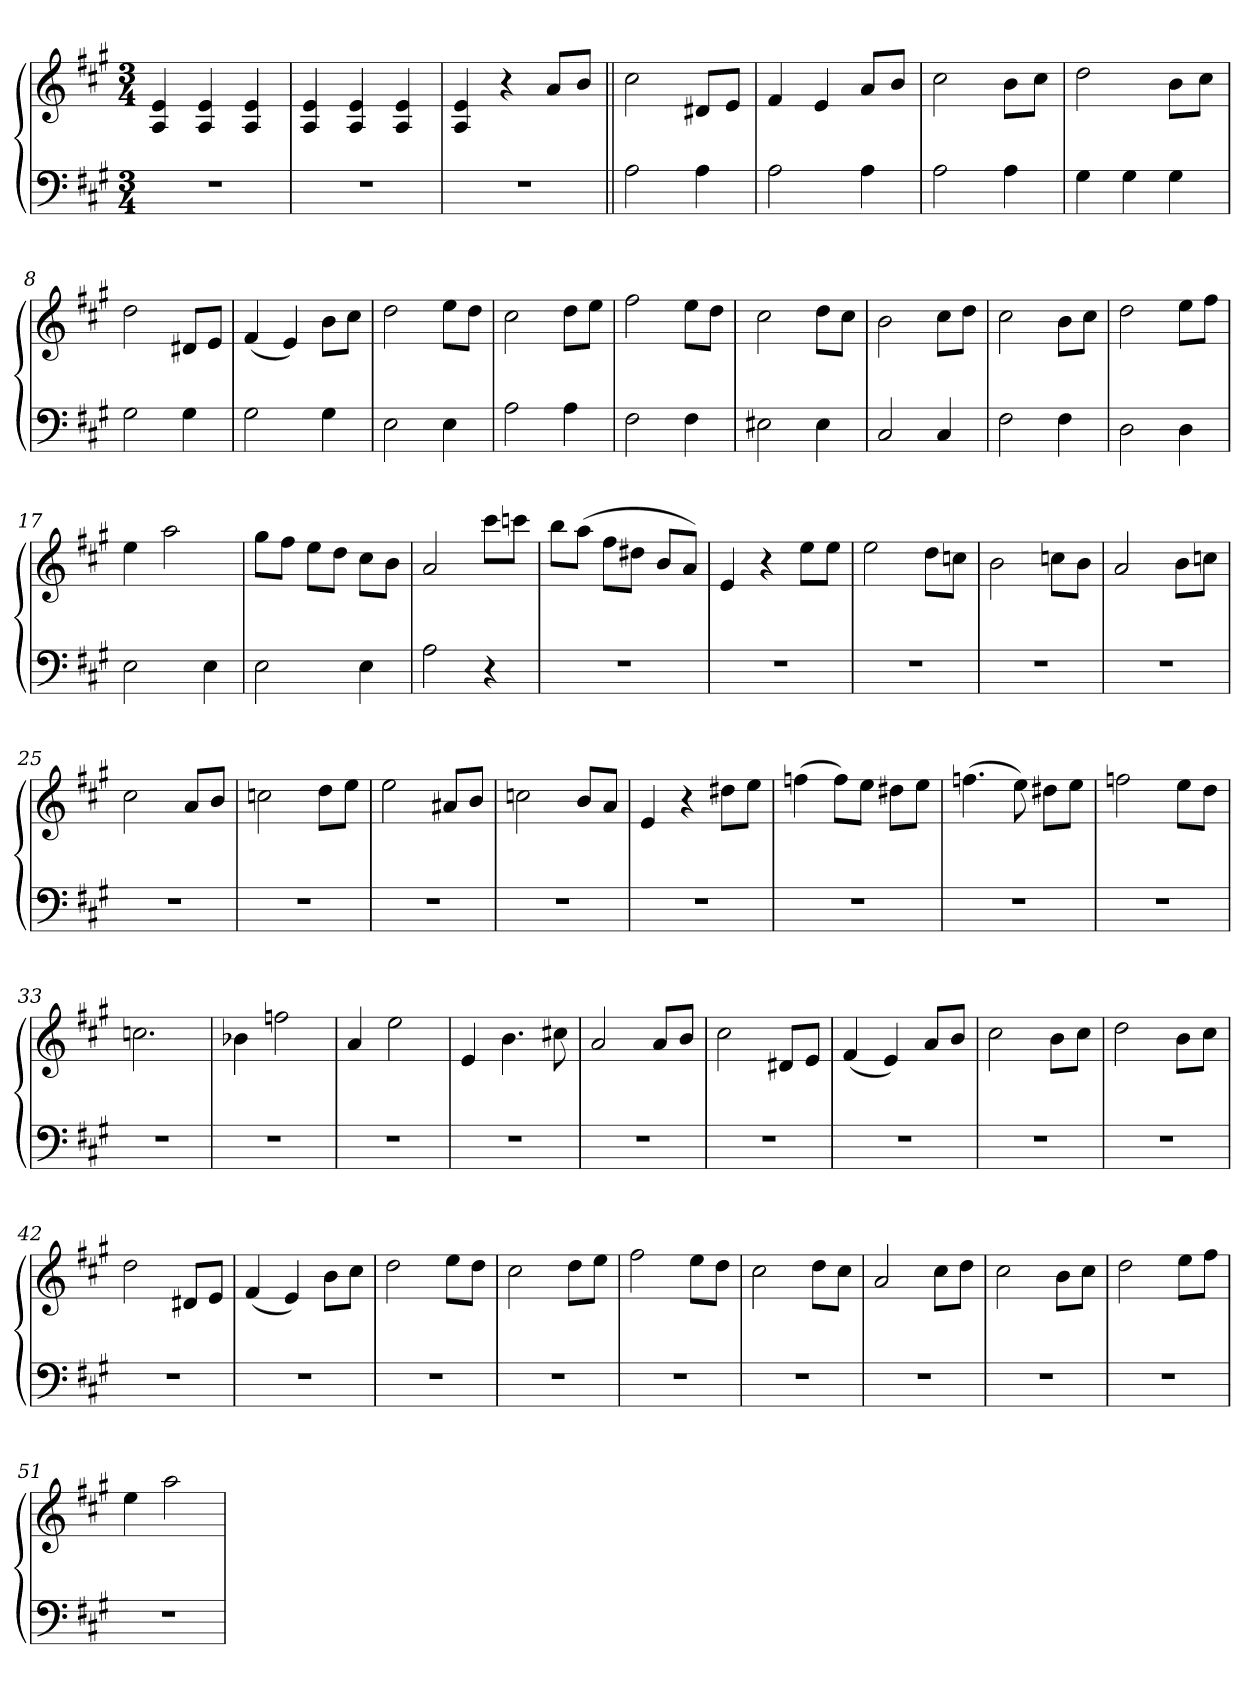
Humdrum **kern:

**kern	**kern
*part1	*part1
*staff2	*staff1
*clefF4	*clefG2
*k[f#c#g#]	*k[f#c#g#]
*M3/4	*M3/4
=1	=1
2.r	4A/ 4e/
.	4A/ 4e/
.	4A/ 4e/
=2	=2
2.r	4A/ 4e/
.	4A/ 4e/
.	4A/ 4e/
=3	=3
2.r	4A/ 4e/
.	4r
.	8a/L
.	8b/J
=4||	=4||
2A\	2cc#\
4A\	8d#X/L
.	8e/J
=5	=5
2A\	4f#/
.	4e/
4A\	8a/L
.	8b/J
=6	=6
2A\	2cc#\
4A\	8b\L
.	8cc#\J
=7	=7
4G#\	2dd\
4G#\	.
4G#\	8b\L
.	8cc#\J
!!LO:LB:g=z
=8	=8
2G#\	2dd\
4G#\	8d#X/L
.	8e/J
=9	=9
2G#\	(<4f#/
.	4e/)
4G#\	8b\L
.	8cc#\J
=10	=10
2E\	2dd\
4E\	8ee\L
.	8dd\J
=11	=11
2A\	2cc#\
4A\	8dd\L
.	8ee\J
=12	=12
2F#\	2ff#\
4F#\	8ee\L
.	8dd\J
=13	=13
2E#X\	2cc#\
4E#\	8dd\L
.	8cc#\J
=14	=14
2C#/	2b\
4C#/	8cc#\L
.	8dd\J
=15	=15
2F#\	2cc#\
4F#\	8b\L
.	8cc#\J
!!LO:LB:g=z
=16	=16
2D\	2dd\
4D\	8ee\L
.	8ff#\J
=17	=17
2E\	4ee\
.	2aa\
4E\	.
=18	=18
2E\	8gg#\L
.	8ff#\J
.	8ee\L
.	8dd\J
4E\	8cc#\L
.	8b\J
=19	=19
2A\	2a/
4r	8ccc#\L
.	8cccn\J
=20	=20
2.r	8bb\L
.	(>8aa\J
.	8ff#\L
.	8dd#X\J
.	8b/L
.	8a/J)
=21	=21
2.r	4e/
.	4r
.	8ee\L
.	8ee\J
=22	=22
2.r	2ee\
.	8dd\L
.	8ccn\J
!!LO:LB:g=z
=23	=23
2.r	2b\
.	8ccn\L
.	8b\J
=24	=24
2.r	2a/
.	8b\L
.	8ccn\J
=25	=25
2.r	2cc#\
.	8a/L
.	8b/J
=26	=26
2.r	2ccn\
.	8dd\L
.	8ee\J
=27	=27
2.r	2ee\
.	8a#X/L
.	8b/J
=28	=28
2.r	2ccn\
.	8b/L
.	8a/J
=29	=29
2.r	4e/
.	4r
.	8dd#X\L
.	8ee\J
=30	=30
2.r	(>4ffn\
.	8ff\L)
.	8ee\J
.	8dd#X\L
.	8ee\J
!!LO:LB:g=z
=31	=31
2.r	(>4.ffn\
.	8ee\)
.	8dd#X\L
.	8ee\J
=32	=32
2.r	2ffn\
.	8ee\L
.	8dd\J
=33	=33
2.r	2.ccn\
=34	=34
2.r	4b-X\
.	2ffn\
=35	=35
2.r	4a/
.	2ee\
=36	=36
2.r	4e/
.	4.b\
.	8cc#X\
=37	=37
2.r	2a/
.	8a/L
.	8b/J
=38	=38
2.r	2cc#\
.	8d#X/L
.	8e/J
!!LO:PB:g=z
=39	=39
2.r	(<4f#/
.	4e/)
.	8a/L
.	8b/J
=40	=40
2.r	2cc#\
.	8b\L
.	8cc#\J
=41	=41
2.r	2dd\
.	8b\L
.	8cc#\J
=42	=42
2.r	2dd\
.	8d#X/L
.	8e/J
=43	=43
2.r	(<4f#/
.	4e/)
.	8b\L
.	8cc#\J
=44	=44
2.r	2dd\
.	8ee\L
.	8dd\J
=45	=45
2.r	2cc#\
.	8dd\L
.	8ee\J
=46	=46
2.r	2ff#\
.	8ee\L
.	8dd\J
!!LO:LB:g=z
=47	=47
2.r	2cc#\
.	8dd\L
.	8cc#\J
=48	=48
2.r	2a/
.	8cc#\L
.	8dd\J
=49	=49
2.r	2cc#\
.	8b\L
.	8cc#\J
=50	=50
2.r	2dd\
.	8ee\L
.	8ff#\J
=51	=51
2.r	4ee\
.	2aa\
=	=
*-	*-
